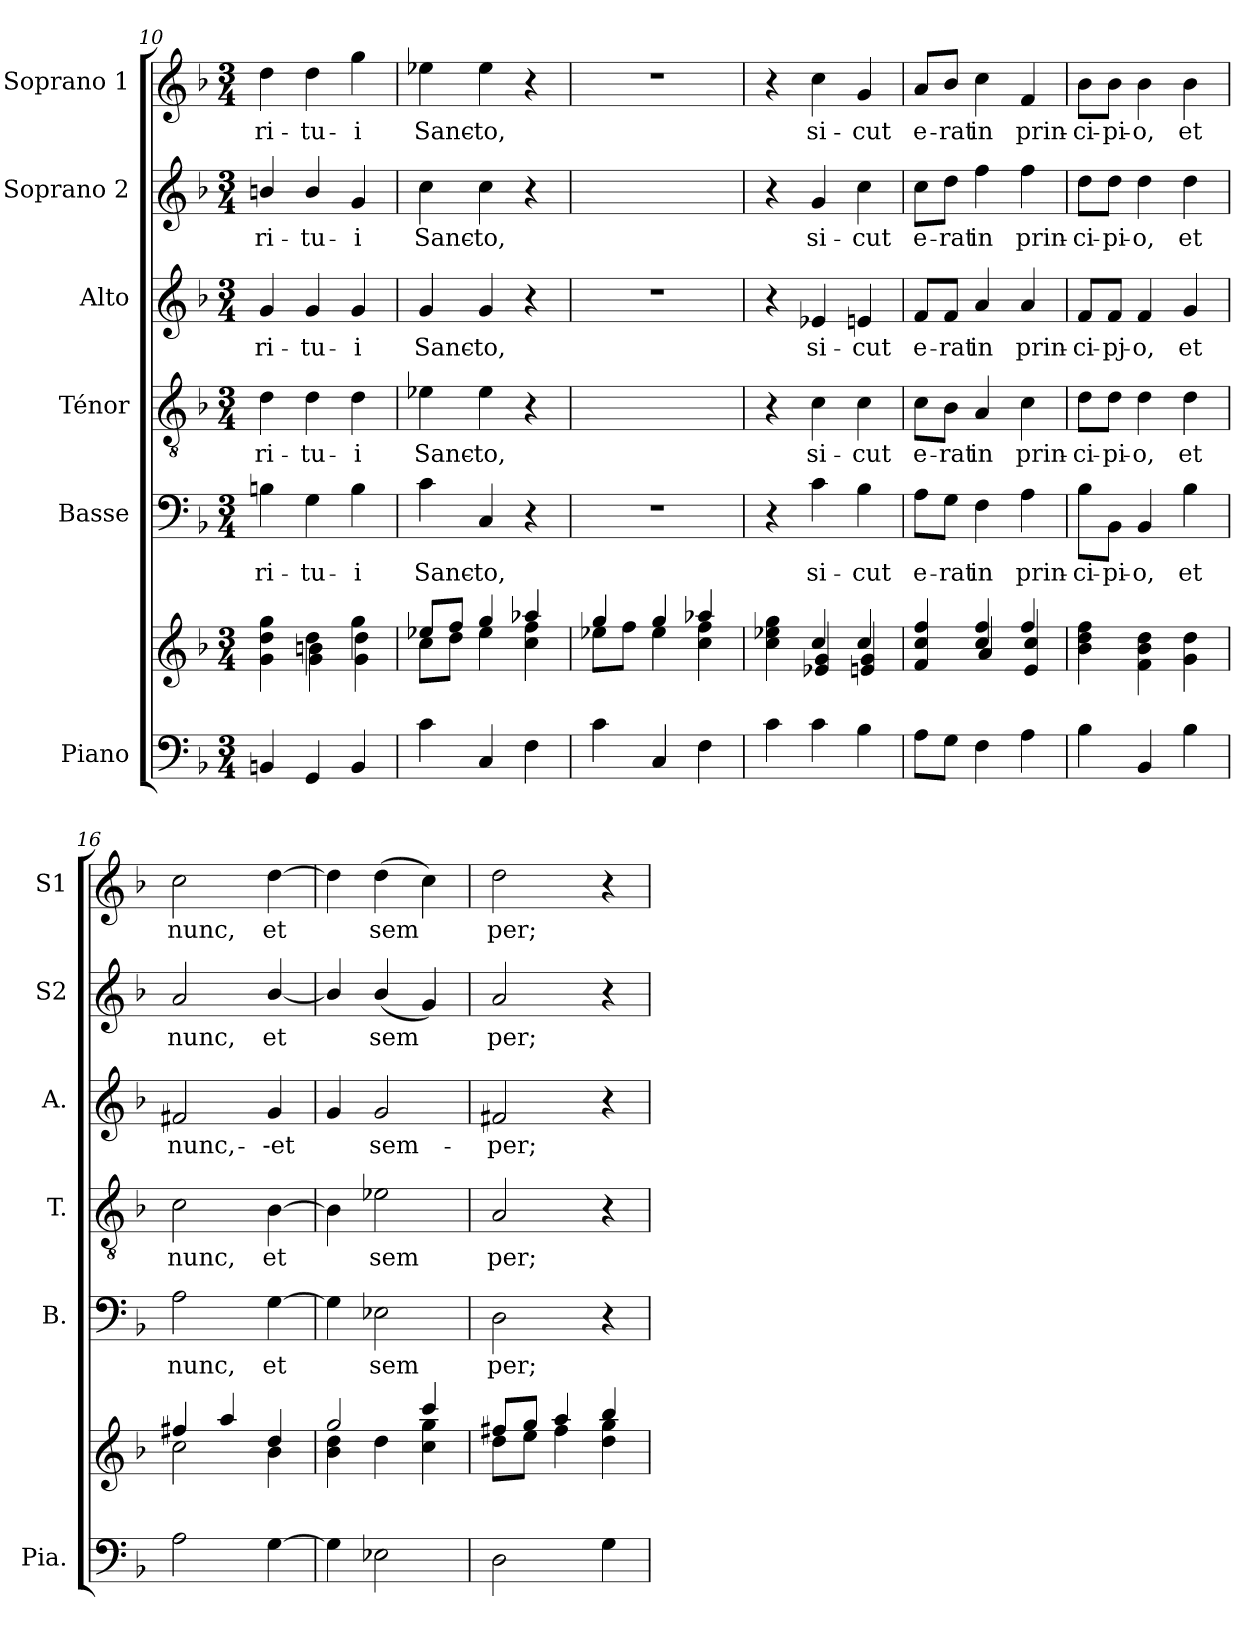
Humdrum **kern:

**kern	**kern	**kern	**text	**kern	**text	**kern	**text	**kern	**text	**kern	**text
*part6	*part6	*part5	*part5	*part4	*part4	*part3	*part3	*part2	*part2	*part1	*part1
*staff7	*staff6	*staff5	*staff5	*staff4	*staff4	*staff3	*staff3	*staff2	*staff2	*staff1	*staff1
*I"Piano	*	*I"Basse	*	*I"Ténor	*	*I"Alto	*	*I"Soprano 2	*	*I"Soprano 1	*
*I'Pia.	*	*I'B.	*	*I'T.	*	*I'A.	*	*I'S2	*	*I'S1	*
*clefF4	*clefG2	*clefF4	*	*clefGv2	*	*clefG2	*	*clefG2	*	*clefG2	*
*k[b-]	*k[b-]	*k[b-]	*	*k[b-]	*	*k[b-]	*	*k[b-]	*	*k[b-]	*
*M3/4	*M3/4	*M3/4	*	*M3/4	*	*M3/4	*	*M3/4	*	*M3/4	*
=10	=10	=10	=10	=10	=10	=10	=10	=10	=10	=10	=10
*	*^	*	*	*	*	*	*	*	*	*	*
!	!	!	!	!LO:LY:b	!	!LO:LY:b	!	!LO:LY:b	!	!LO:LY:b	!	!LO:LY:b
4BBn/	4g\ 4dd\ 4gg\	4ryy	4Bn\	-ri-	4d\	ri--	4g/	-ri-	4bn/	ri-	4dd\	-ri-
!	!	!	!	!LO:LY:b	!	!LO:LY:b	!	!LO:LY:b	!	!LO:LY:b	!	!LO:LY:b
4GG/	4dd\	4g\ 4bn\	4G\	-tu-	4d\	-tu-	4g/	-tu-	4b/	-tu-	4dd\	-tu-
!	!	!	!	!LO:LY:b	!	!LO:LY:b	!	!LO:LY:b	!	!LO:LY:b	!	!LO:LY:b
4BB/	4gg\	4g\ 4dd\	4B\	-i	4d\	-i	4g/	-i	4g/	-i	4gg\	-i
=11	=11	=11	=11	=11	=11	=11	=11	=11	=11	=11	=11	=11
!	!	!	!	!LO:LY:b	!	!LO:LY:b	!	!LO:LY:b	!	!LO:LY:b	!	!LO:LY:b
4c\	8ee-X/L	8cc\L	4c\	Sanc-	4e-X\	Sanc-	4g/	Sanc-	4cc\	Sanc-	4ee-X\	Sanc-
.	8ff/J	8dd\J	.	.	.	.	.	.	.	.	.	.
!	!	!	!	!LO:LY:b	!	!LO:LY:b	!	!LO:LY:b	!	!LO:LY:b	!	!LO:LY:b
4C/	4gg/	4ee-\	4C/	-to,	4e-\	-to,	4g/	-to,	4cc\	-to,	4ee-\	-to,
4F\	4aa-X/	4cc\ 4ff\	4r	.	4r	.	4r	.	4r	.	4r	.
=12	=12	=12	=12	=12	=12	=12	=12	=12	=12	=12	=12	=12
4c\	4gg/	8ee-X\L	2.rF	.	2.ryy	.	2.rdd	.	2.ryy	.	2.rdd	.
.	.	8ff\J	.	.	.	.	.	.	.	.	.	.
4C/	4gg/	4ee-\	.	.	.	.	.	.	.	.	.	.
4F\	4aa-X/	4cc\ 4ff\	.	.	.	.	.	.	.	.	.	.
=13	=13	=13	=13	=13	=13	=13	=13	=13	=13	=13	=13	=13
4c\	4cc\ 4ee-X\ 4gg\	4ryy	4r	.	4r	.	4r	.	4r	.	4r	.
!	!	!	!	!LO:LY:b	!	!LO:LY:b	!	!LO:LY:b	!	!LO:LY:b	!	!LO:LY:b
4c\	4cc/	4e-X/ 4g/	4c\	si-	4c\	si-	4e-X/	si-	4g/	si-	4cc\	si-
!	!	!	!	!LO:LY:b	!	!LO:LY:b	!	!LO:LY:b	!	!LO:LY:b	!	!LO:LY:b
4B-\	4cc/	4en/ 4g/	4B-\	-cut	4c\	-cut	4en/	-cut	4cc\	-cut	4g/	-cut
=14	=14	=14	=14	=14	=14	=14	=14	=14	=14	=14	=14	=14
!	!	!	!	!LO:LY:b	!	!LO:LY:b	!	!LO:LY:b	!	!LO:LY:b	!	!LO:LY:b
8A\L	4f/ 4cc/ 4ff/	4ryy	8A\L	e-	8c\L	e-	8f/L	e-	8cc\L	e-	8a/L	e-
!	!	!	!	!LO:LY:b	!	!LO:LY:b	!	!LO:LY:b	!	!LO:LY:b	!	!LO:LY:b
8G\J	.	.	8G\J	-rat	8B-\J	-rat	8f/J	-rat	8dd\J	-rat	8b-/J	-rat
!	!	!	!	!LO:LY:b	!	!LO:LY:b	!	!LO:LY:b	!	!LO:LY:b	!	!LO:LY:b
4F\	4cc/ 4ff/	4a/	4F\	in	4A/	in	4a/	in	4ff\	in	4cc\	in
!	!	!	!	!LO:LY:b	!	!LO:LY:b	!	!LO:LY:b	!	!LO:LY:b	!	!LO:LY:b
4A\	4ff/	4e/ 4cc/	4A\	prin-	4c\	prin-	4a/	prin-	4ff\	prin-	4f/	prin-
=15	=15	=15	=15	=15	=15	=15	=15	=15	=15	=15	=15	=15
!	!	!	!	!LO:LY:b	!	!LO:LY:b	!	!LO:LY:b	!	!LO:LY:b	!	!LO:LY:b
*	*v	*v	*	*	*	*	*	*	*	*	*	*
4B-\	4b-\ 4dd\ 4ff\	8B-\L	-ci-	8d\L	-ci-	8f/L	-ci-	8dd\L	-ci-	8b-\L	-ci-
!	!	!	!LO:LY:b	!	!LO:LY:b	!	!LO:LY:b	!	!LO:LY:b	!	!LO:LY:b
.	.	8BB-\J	-pi-	8d\J	-pi-	8f/J	-pj-	8dd\J	-pi-	8b-\J	-pi-
!	!	!	!LO:LY:b	!	!LO:LY:b	!	!LO:LY:b	!	!LO:LY:b	!	!LO:LY:b
4BB-/	4f\ 4b-\ 4dd\	4BB-/	-o,	4d\	-o,	4f/	-o,	4dd\	-o,	4b-\	-o,
!	!	!	!LO:LY:b	!	!LO:LY:b	!	!LO:LY:b	!	!LO:LY:b	!	!LO:LY:b
4B-\	4g\ 4dd\	4B-\	et	4d\	et	4g/	et	4dd\	et	4b-\	et
=16	=16	=16	=16	=16	=16	=16	=16	=16	=16	=16	=16
*	*^	*	*	*	*	*	*	*	*	*	*
!	!	!	!	!LO:LY:b	!	!LO:LY:b	!	!LO:LY:b	!	!LO:LY:b	!	!LO:LY:b
2A\	4ff#X/	2cc\	2A\	nunc,	2c\	nunc,	2f#X/	nunc,-	2a/	nunc,	2cc\	nunc,
.	4aa/	.	.	.	.	.	.	.	.	.	.	.
!	!	!	!	!LO:LY:b	!	!LO:LY:b	!	!LO:LY:b	!	!LO:LY:b	!	!LO:LY:b
[4G\	4dd/	4b-\	[4G\	et	[4B-\	et	4g/	--et	[4b-/	et	[4dd\	et
=17	=17	=17	=17	=17	=17	=17	=17	=17	=17	=17	=17	=17
4G\]	2gg/	4b-\ 4dd\	4G\]	.	4B-\]	.	4g/	.	4b-/]	.	4dd\]	.
!	!	!	!	!LO:LY:b	!	!LO:LY:b	!	!LO:LY:b	!	!LO:LY:b	!	!LO:LY:b
2E-X\	.	4dd\	2E-X\	sem	2e-X\	sem	2g/	sem-	(<4b-/	sem	(>4dd\	sem
.	4ccc/	4cc\ 4gg\	.	.	.	.	.	.	4g/)	.	4cc\)	.
!!LO:LB:g=z
=18	=18	=18	=18	=18	=18	=18	=18	=18	=18	=18	=18	=18
!	!	!	!	!LO:LY:b	!	!LO:LY:b	!	!LO:LY:b	!	!LO:LY:b	!	!LO:LY:b
2D\	8ff#X/L	8dd\L	2D\	per;	2A/	per;	2f#X/	-per;	2a/	per;	2dd\	per;
.	8gg/J	8ee\J	.	.	.	.	.	.	.	.	.	.
.	4aa/	4ff#\	.	.	.	.	.	.	.	.	.	.
4G\	4bb-/	4dd\ 4gg\	4r	.	4r	.	4r	.	4r	.	4r	.
*	*v	*v	*	*	*	*	*	*	*	*	*	*
=	=	=	=	=	=	=	=	=	=	=	=
*-	*-	*-	*-	*-	*-	*-	*-	*-	*-	*-	*-
